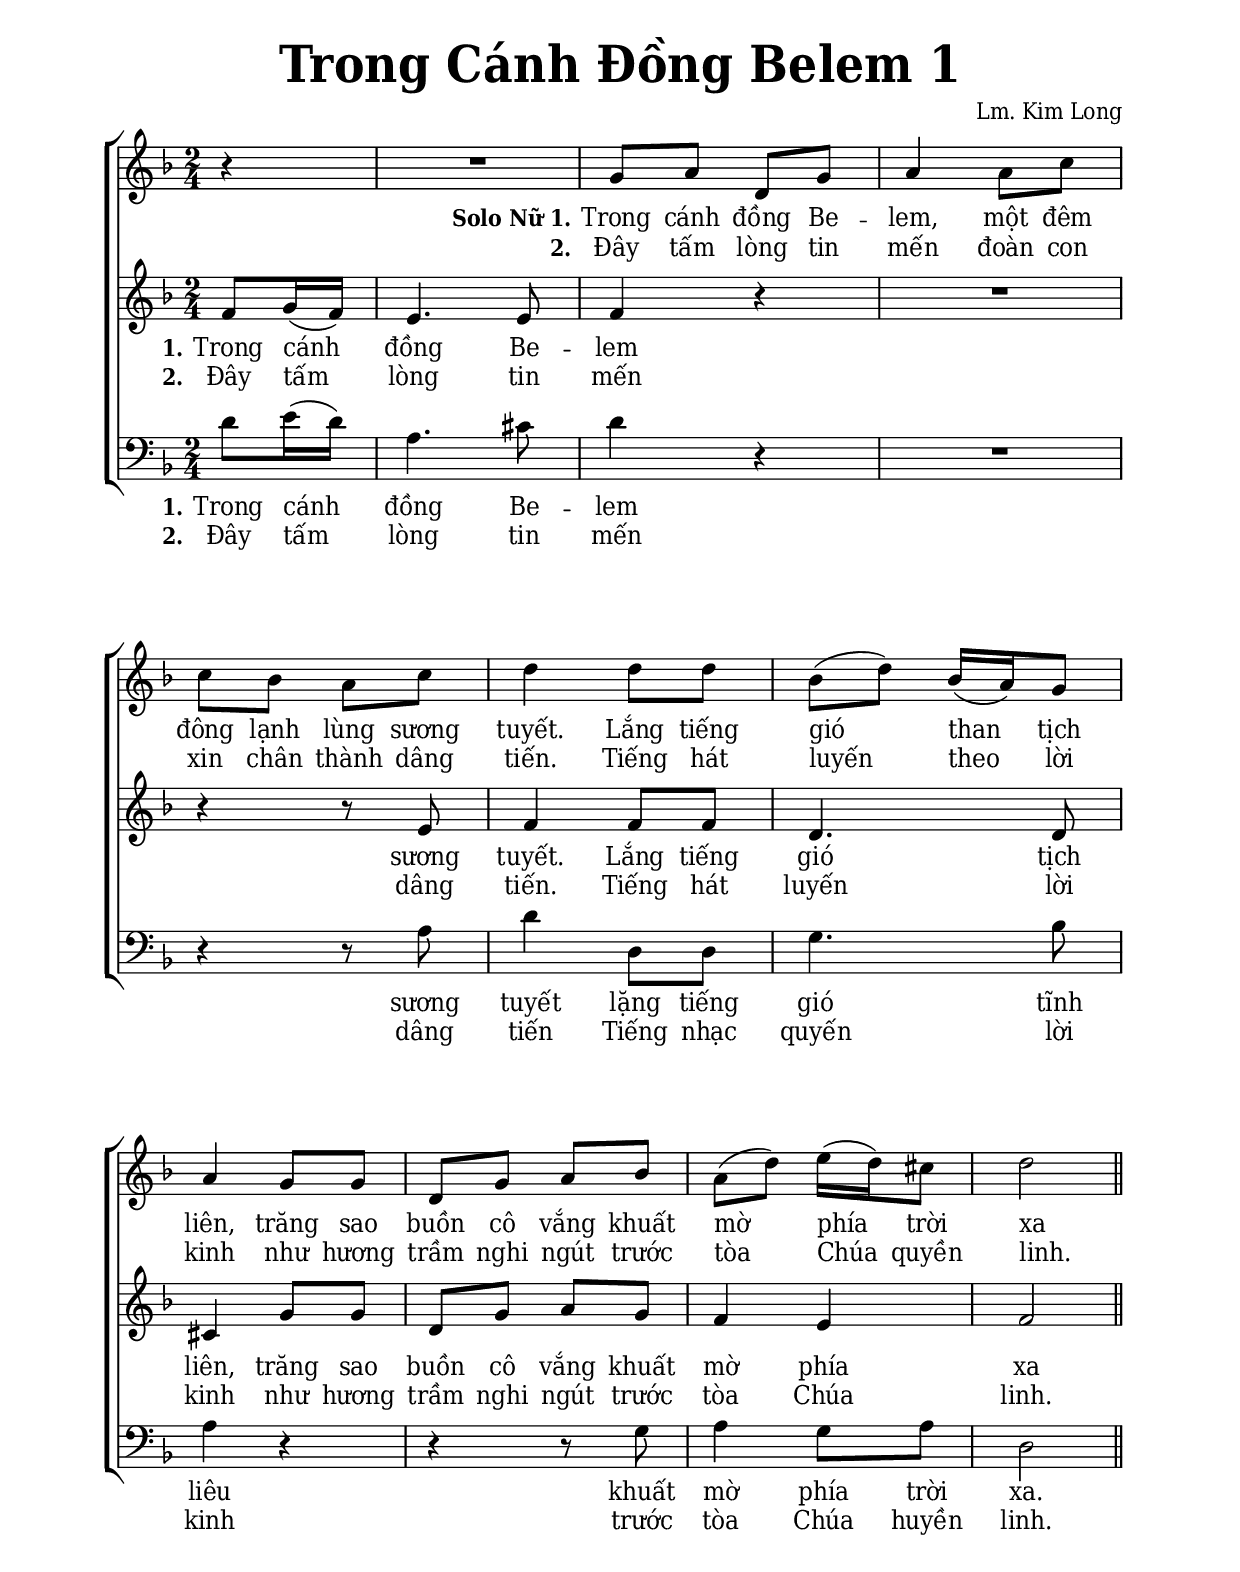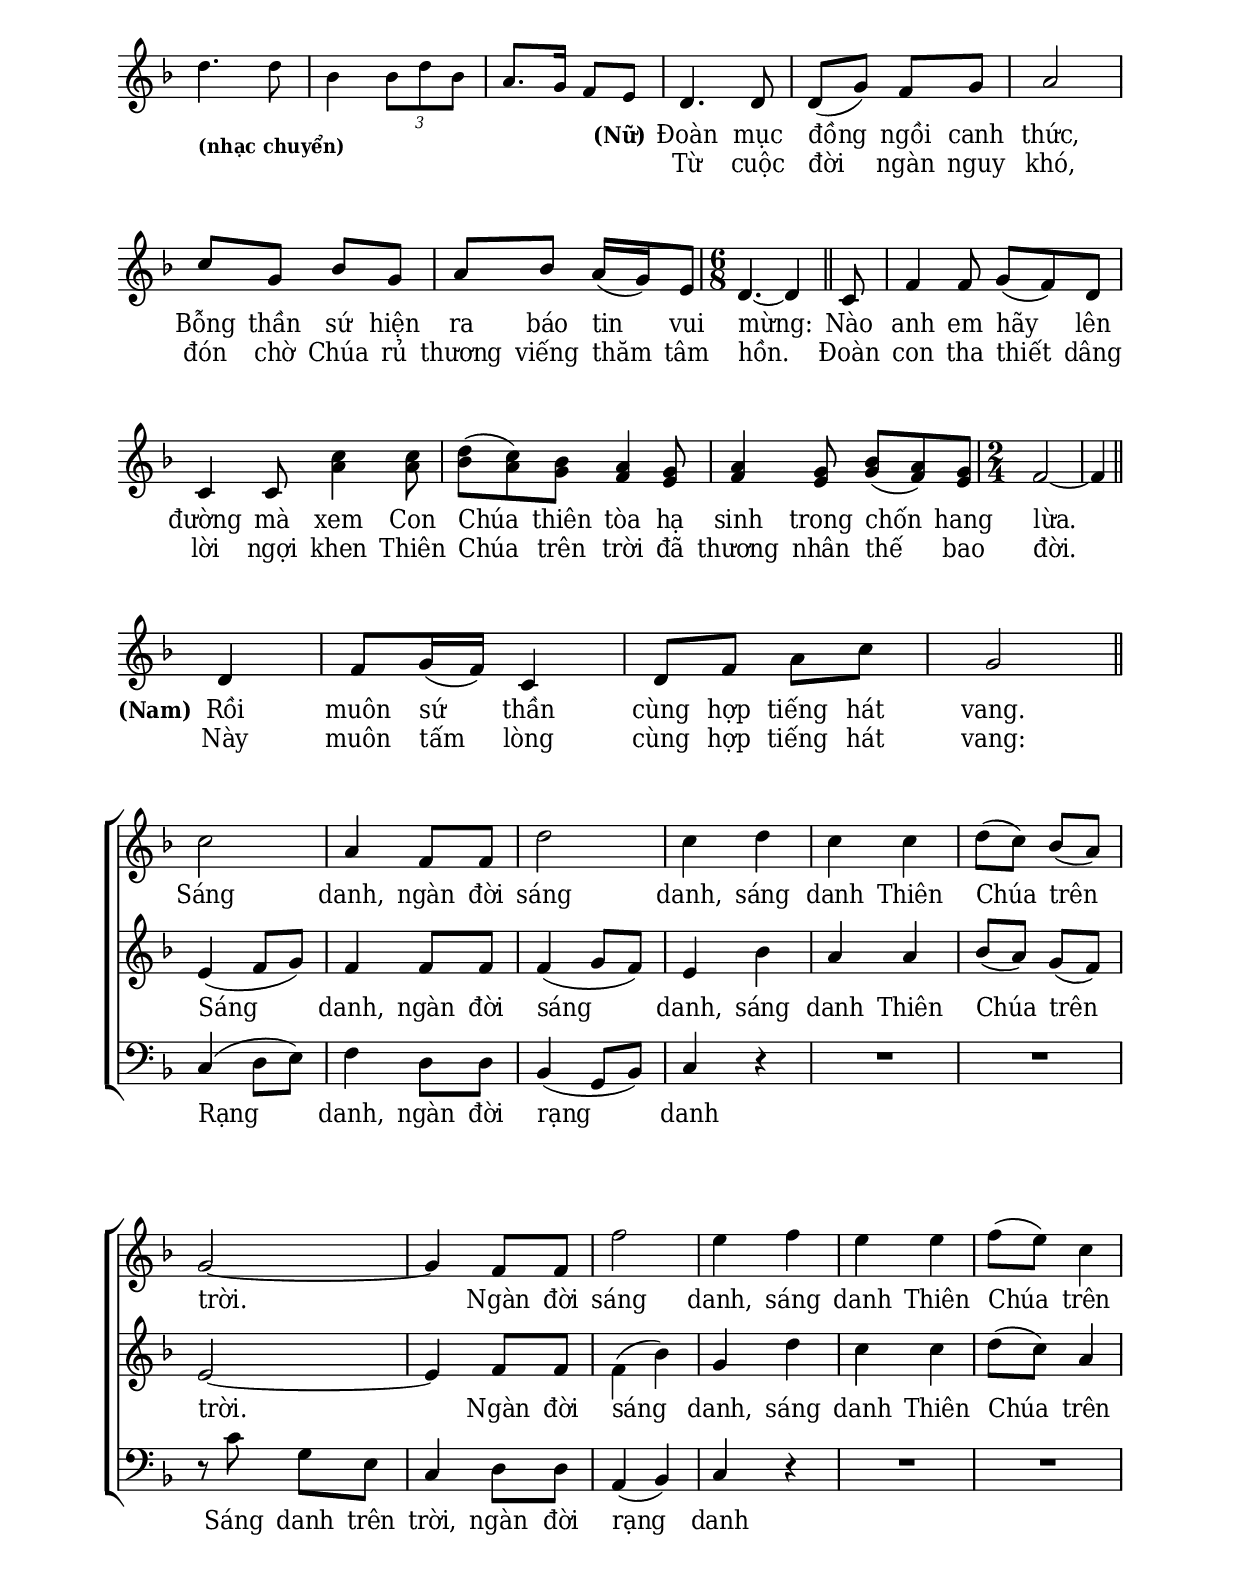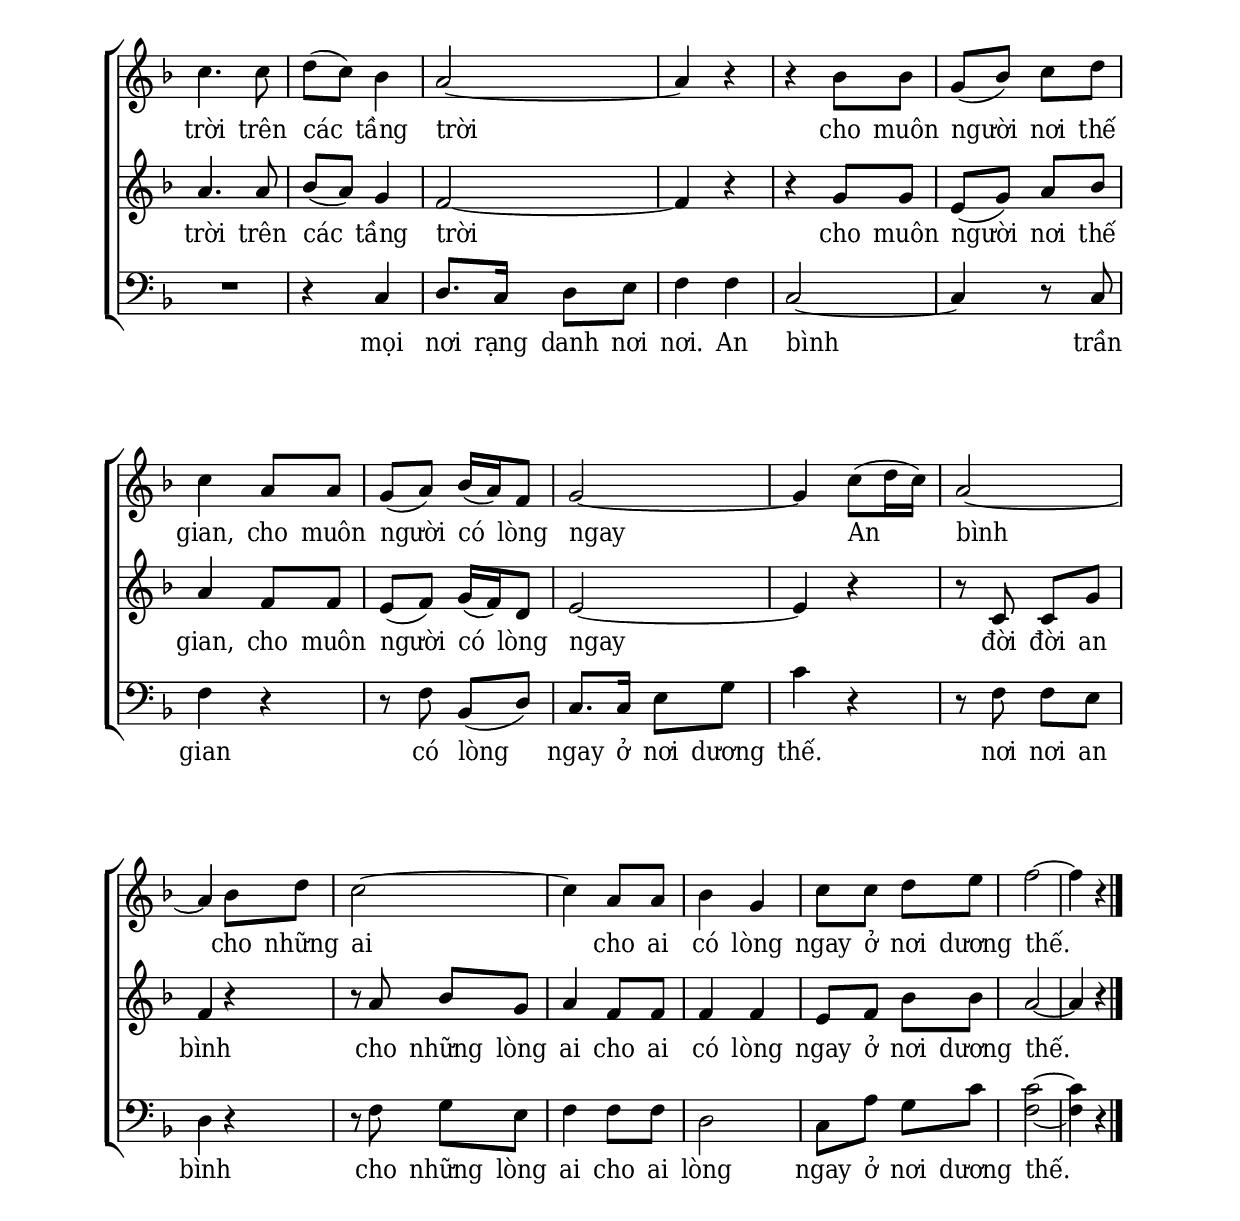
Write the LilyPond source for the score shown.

% Cài đặt chung
\version "2.22.1"
\include "english.ly"

\header {
  title = \markup { \fontsize #3 "Trong Cánh Đồng Belem 1" }
  composer = "Lm. Kim Long"
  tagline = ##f
}

% Nhạc
nhacDiepKhucSop = \relative c'' {
  \partial 4 r4 |
  R2
  g8 a d, g |
  a4 a8 c |
  c bf a c |
  d4 d8 d |
  bf (d) bf16 (a) g8 |
  a4 g8 g |
  d g a bf |
  a (d) e16 (d) cs8 |
  d2 \bar "||" \break
  
  \set fontSize = #-1
  d4.
  \tweak extra-offset #'(0 . -2)
  _\markup {\bold "(nhạc chuyển)" }
  d8 |
  bf4 \tuplet 3/2 { bf8 d bf } |
  a8. g16 f8 e |
  \set fontSize = #0
  
  d4. d8 |
  d (g) f g |
  a2 |
  c8 g bf g |
  a bf a16 (g) e8 |
  
  \time 6/8
  d4. ~ d4 \bar "||"
  c8 |
  f4 f8 g (f) d |
  c4 c8
  <<
    {
      c'4 c8 |
      d (c) bf a4 g8 |
      a4 g8 bf (a) g
    }
    {
      a4 a8 |
      bf (a) g f4 e8 |
      f4 e8 g (f) e
    }
  >>
  
  \time 2/4
  f2 ~ |
  f4 \bar "||" \break
  
  d4 |
  f8 g16 (f) c4 |
  d8 f a c |
  g2 \bar "||" \break
  
  c2 |
  a4 f8 f |
  d'2 |
  c4 d |
  c c |
  d8 (c) bf (a) |
  g2 ~ |
  g4 f8 f |
  f'2 |
  e4 f |
  e e |
  f8 (e) c4 |
  c4. c8 |
  d (c) bf4 |
  a2 ~ |
  a4 r |
  r bf8 bf |
  g (bf) c8 d |
  c4 a8 a |
  g (a) bf16 (a) f8 |
  g2 ~ |
  g4 c8 (d16 c) |
  a2 ~ |
  a4 bf8 d |
  c2 ~ |
  c4 a8 a |
  bf4 g |
  c8 c d e |
  f2 ~ |
  f4 r \bar "|."
}

nhacDiepKhucAlto = \relative c' {
  f8 g16 (f) |
  e4. e8 |
  f4 r |
  R2
  r4 r8 e |
  f4 f8 f |
  d4. d8 |
  cs4 g'8 g |
  d g a g |
  f4 e |
  f2 |
  
  R2*8
  
  \time 6/8
  R2.*5
  
  \time 2/4
  R2*5
  
  e4 (f8 g) |
  f4 f8 f|
  f4 (g8 f) |
  e4 bf' |
  a a |
  bf8 (a) g (f) |
  e2 ~ |
  e4 f8 f |
  \once \stemDown f4 (bf) |
  g d' |
  c c |
  d8 (c) a4 |
  a4. a8 |
  bf (a) g4 |
  f2 ~ |
  f4 r |
  r g8 g |
  e (g) a bf |
  a4 f8 f |
  e (f) g16 (f) d8 |
  e2 ~ |
  e4 r |
  r8 c c g' |
  f4 r |
  r8 a bf g |
  a4 f8 f |
  f4 f |
  e8 f bf bf |
  a2 ~ |
  a4 r
}

nhacDiepKhucBas = \relative c' {
  d8 e16 (d) |
  a4. cs8 |
  d4 r |
  R2
  r4 r8 a |
  d4 d,8 d |
  g4. bf8 |
  a4 r |
  r r8 g |
  a4 g8 a |
  d,2 |
  
  R2*8
  
  \time 6/8
  R2.*5
  
  \time 2/4
  R2*5
  
  c4 (d8 e) |
  f4 d8 d |
  bf4 (g8 bf) |
  c4 r |
  R2*2
  r8 c' g e |
  c4 d8 d |
  a4 (bf) |
  c r |
  R2*3
  r4 c |
  d8. c16 d8 e |
  f4 f |
  c2 ~ |
  c4 r8 c |
  f4 r |
  r8 f bf, (d) |
  c8. c16 e8 g |
  c4 r |
  r8 f, f e |
  d4 r |
  r8 f g e |
  f4 f8 f |
  d2 |
  c8 a' g c |
  <c f,>2 ~ |
  <c f,>4 r
}

% Lời
loiDiepKhucSopMot = \lyricmode {
  \set stanza = "Solo Nữ 1."
  Trong cánh đồng Be -- lem,
  một đêm đông lạnh lùng sương tuyết.
  Lắng tiếng gió than tịch liên,
  trăng sao buồn cô vắng khuất mờ phía trời xa
  
  \repeat unfold 10 { _ }
  \set stanza = "(Nữ)"
  Đoàn mục đồng ngồi canh thức,
  Bỗng thần sứ hiện ra báo tin vui mừng:
  Nào anh em hãy lên đường mà xem
  Con Chúa thiên tòa hạ sinh trong chốn hang lừa.
  
  \set stanza = "(Nam)"
  Rồi muôn sứ thần cùng hợp tiếng hát vang.
  
  Sáng danh, ngàn đời sáng danh,
  sáng danh Thiên Chúa trên trời.
  Ngàn đời sáng danh, sáng danh Thiên Chúa trên trời
  trên các tầng trời
  cho muôn người nơi thế gian,
  cho muôn người có lòng ngay
  An bình cho những ai
  cho ai có lòng ngay ở nơi dương thế.
}

loiDiepKhucSopHai = \lyricmode {
  \set stanza = "2."
  Đây tấm lòng tin mến
  đoàn con xin chân thành dâng tiến.
  Tiếng hát luyến theo lời kinh
  như hương trầm nghi ngút trước tòa Chúa quyền linh.
  
  \repeat unfold 10 { _ }
  Từ cuộc đời ngàn nguy khó,
  đón chờ Chúa rủ thương viếng thăm tâm hồn.
  Đoàn con tha thiết dâng lời ngợi khen Thiên Chúa trên trời
  đã thương nhân thế bao đời.
  Này muôn tấm lòng cùng hợp tiếng hát vang:
}

loiDiepKhucAltoMot = \lyricmode {
  \set stanza = "1."
  Trong cánh đồng Be -- lem
  sương tuyết.
  Lắng tiếng gió tịch liên,
  trăng sao buồn cô vắng
  khuất mờ phía xa
  
  Sáng danh, ngàn đời sáng danh,
  sáng danh Thiên Chúa trên trời.
  Ngàn đời sáng danh, sáng danh Thiên Chúa trên trời
  trên các tầng trời
  cho muôn người nơi thế gian,
  cho muôn người có lòng ngay
  đời đời an bình cho những lòng ai
  cho ai có lòng ngay ở nơi dương thế.
}

loiDiepKhucAltoHai = \lyricmode {
  \set stanza = "2."
  Đây tấm lòng tin mến
  dâng tiến.
  Tiếng hát luyến lời kinh
  như hương trầm nghi ngút trước tòa Chúa linh.
}

loiDiepKhucBasMot = \lyricmode {
  \set stanza = "1."
  Trong cánh đồng Be -- lem
  sương tuyết lặng tiếng gió tĩnh liêu
  khuất mờ phía trời xa.
  
  Rạng danh, ngàn đời rạng danh
  Sáng danh trên trời,
  ngàn đời rạng danh
  mọi nơi rạng danh nơi nơi.
  An bình
  trần gian
  có lòng ngay ở nơi dương thế.
  nơi nơi an bình
  cho những lòng ai
  cho ai lòng ngay ở nơi dương thế.
}

loiDiepKhucBasHai = \lyricmode {
  \set stanza = "2."
  Đây tấm lòng tin mến
  dâng tiến Tiếng nhạc quyến lời kinh
  trước tòa Chúa huyền linh.
}

% Dàn trang
\paper {
  #(set-paper-size "a4")
  top-margin = 20\mm
  bottom-margin = 20\mm
  left-margin = 20\mm
  right-margin = 20\mm
  indent = #0
  #(define fonts
    (make-pango-font-tree
      "Deja Vu Serif Condensed"
      "Deja Vu Serif Condensed"
      "Deja Vu Serif Condensed"
      (/ 20 20)))
  print-page-number = #f
  %page-count = #1
}

TongNhip = {
  \key f \major \time 2/4
  \set Timing.beamExceptions = #'()
  \set Timing.baseMoment = #(ly:make-moment 1/4)
  \set Timing.beatStructure = #'(1 1)
}

% Đổi kích thước nốt cho bè phụ
notBePhu =
#(define-music-function (font-size music) (number? ly:music?)
   (for-some-music
     (lambda (m)
       (if (music-is-of-type? m 'rhythmic-event)
           (begin
             (set! (ly:music-property m 'tweaks)
                   (cons `(font-size . ,font-size)
                         (ly:music-property m 'tweaks)))
             #t)
           #f))
     music)
   music)

\score {
  \new ChoirStaff <<
    \new Staff <<
        \clef treble
        \new Voice = beSop {
          \TongNhip \nhacDiepKhucSop
        }
      \new Lyrics \lyricsto beSop \loiDiepKhucSopMot
      \new Lyrics \lyricsto beSop \loiDiepKhucSopHai
    >>
    \new Staff <<
        \clef treble
        \new Voice = beAlto {
          \TongNhip \nhacDiepKhucAlto
        }
      \new Lyrics \lyricsto beAlto \loiDiepKhucAltoMot
      \new Lyrics \lyricsto beAlto \loiDiepKhucAltoHai
    >>
    \new Staff <<
        \clef "bass"
        \new Voice = beBas {
          \TongNhip \nhacDiepKhucBas
        }
      \new Lyrics \lyricsto beBas \loiDiepKhucBasMot
      \new Lyrics \lyricsto beBas \loiDiepKhucBasHai
    >>
  >>
  \layout {
    \override Lyrics.LyricSpace.minimum-distance = #1.2
    \override Score.BarNumber.break-visibility = ##(#f #f #f)
    \override Score.SpacingSpanner.uniform-stretching = ##t
    \context {
      \Staff \RemoveEmptyStaves
      \override VerticalAxisGroup.remove-first = ##t
    }
  }
}
